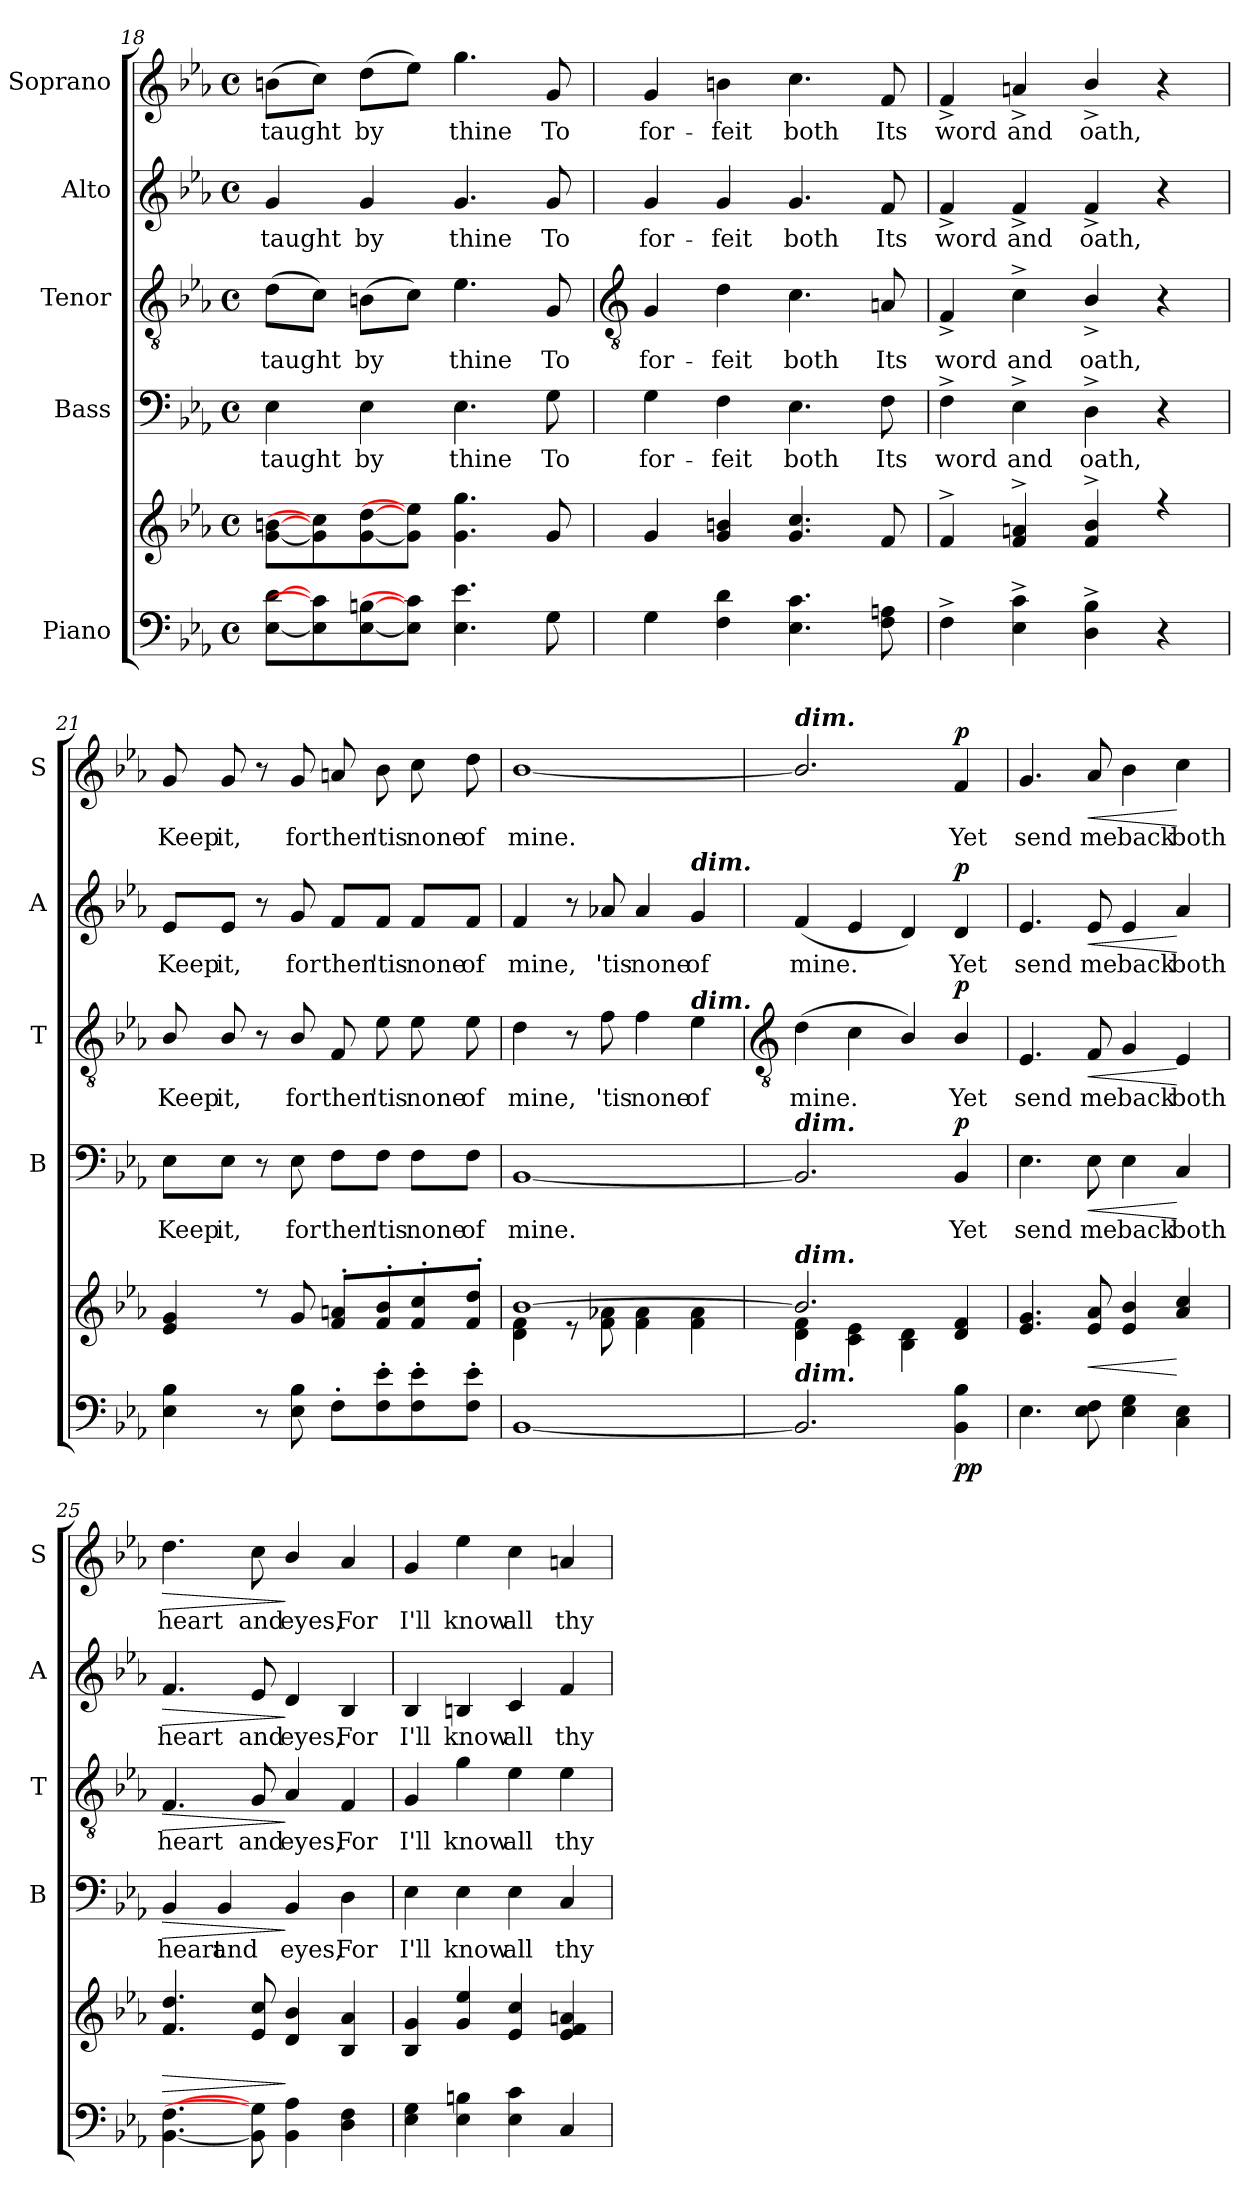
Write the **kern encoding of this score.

**kern	**kern	**dynam	**kern	**text	**dynam	**kern	**text	**dynam	**kern	**text	**dynam	**kern	**text	**dynam
*part5	*part5	*part5	*part4	*part4	*part4	*part3	*part3	*part3	*part2	*part2	*part2	*part1	*part1	*part1
*staff6	*staff5	*staff5/6	*staff4	*staff4	*staff4	*staff3	*staff3	*staff3	*staff2	*staff2	*staff2	*staff1	*staff1	*staff1
*I"Piano	*	*	*I"Bass	*	*	*I"Tenor	*	*	*I"Alto	*	*	*I"Soprano	*	*
*	*	*	*I'B	*	*	*I'T	*	*	*I'A	*	*	*I'S	*	*
*clefF4	*clefG2	*	*clefF4	*	*	*clefGv2	*	*	*clefG2	*	*	*clefG2	*	*
*k[b-e-a-]	*k[b-e-a-]	*	*k[b-e-a-]	*	*	*k[b-e-a-]	*	*	*k[b-e-a-]	*	*	*k[b-e-a-]	*	*
*E-:	*E-:	*	*E-:	*	*	*E-:	*	*	*E-:	*	*	*E-:	*	*
*M4/4	*M4/4	*	*M4/4	*	*	*M4/4	*	*	*M4/4	*	*	*M4/4	*	*
*met(c)	*met(c)	*	*met(c)	*	*	*met(c)	*	*	*met(c)	*	*	*met(c)	*	*
=18	=18	=18	=18	=18	=18	=18	=18	=18	=18	=18	=18	=18	=18	=18
!	!	!	!	!LO:LY:b	!	!	!LO:LY:b	!	!	!LO:LY:b	!	!	!LO:LY:b	!
[8E- [8dL	[8g [8bnL	.	4E-	taught	.	(>8dL	taught	.	4g	taught	.	(>8bnL	taught	.
8E-] 8c]	8g] 8cc]	.	.	.	.	8cJ)	.	.	.	.	.	8ccJ)	.	.
!	!	!	!	!LO:LY:b	!	!	!LO:LY:b	!	!	!LO:LY:b	!	!	!LO:LY:b	!
[8E- [8Bn	[8g [8dd	.	4E-	by	.	(>8BnL	by	.	4g	by	.	(>8ddL	by	.
8E-] 8c]J	8g] 8ee-]J	.	.	.	.	8cJ)	.	.	.	.	.	8ee-J)	.	.
!	!	!	!	!LO:LY:b	!	!	!LO:LY:b	!	!	!LO:LY:b	!	!	!LO:LY:b	!
4.E- 4.e-	4.g 4.gg	.	4.E-	thine	.	4.e-	thine	.	4.g	thine	.	4.gg	thine	.
!	!	!	!	!LO:LY:b	!	!	!LO:LY:b	!	!	!LO:LY:b	!	!	!LO:LY:b	!
8G	8g	.	8G	To	.	8G	To	.	8g	To	.	8g	To	.
!!LO:LB:g=z
=19	=19	=19	=19	=19	=19	=19	=19	=19	=19	=19	=19	=19	=19	=19
*	*	*	*	*	*	*clefGv2	*	*	*	*	*	*	*	*
*	*^	*	*	*	*	*	*	*	*	*	*	*	*	*
!	!	!	!	!	!LO:LY:b	!	!	!LO:LY:b	!	!	!LO:LY:b	!	!	!LO:LY:b	!
4G	4g/	1ryy	.	4G	for-	.	4G	for-	.	4g	for-	.	4g	for-	.
!	!	!	!	!	!LO:LY:b	!	!	!LO:LY:b	!	!	!LO:LY:b	!	!	!LO:LY:b	!
4F 4d	4g/ 4bn/	.	.	4F	-feit	.	4d	-feit	.	4g	-feit	.	4bn	-feit	.
!	!	!	!	!	!LO:LY:b	!	!	!LO:LY:b	!	!	!LO:LY:b	!	!	!LO:LY:b	!
4.E- 4.c	4.g/ 4.cc/	.	.	4.E-	both	.	4.c	both	.	4.g	both	.	4.cc	both	.
!	!	!	!	!	!LO:LY:b	!	!	!LO:LY:b	!	!	!LO:LY:b	!	!	!LO:LY:b	!
8F 8An	8f/	.	.	8F	Its	.	8An	Its	.	8f	Its	.	8f	Its	.
=20	=20	=20	=20	=20	=20	=20	=20	=20	=20	=20	=20	=20	=20	=20	=20
!	!	!	!	!	!LO:LY:b	!	!	!LO:LY:b	!	!	!LO:LY:b	!	!	!LO:LY:b	!
4F^	4f^/	1ryy	.	4F^	word	.	4F^	word	.	4f^	word	.	4f^	word	.
!	!	!	!	!	!LO:LY:b	!	!	!LO:LY:b	!	!	!LO:LY:b	!	!	!LO:LY:b	!
4E-^ 4c^	4f/^ 4an/^	.	.	4E-^	and	.	4c^	and	.	4f^	and	.	4an^	and	.
!	!	!	!	!	!LO:LY:b	!	!	!LO:LY:b	!	!	!LO:LY:b	!	!	!LO:LY:b	!
4D^ 4B-^	4f/^ 4b-/^	.	.	4D^	oath,	.	4B-^/	oath,	.	4f^	oath,	.	4b-^/	oath,	.
4r	4r	.	.	4r	.	.	4r	.	.	4r	.	.	4r	.	.
=21	=21	=21	=21	=21	=21	=21	=21	=21	=21	=21	=21	=21	=21	=21	=21
!	!	!	!	!	!LO:LY:b	!	!	!LO:LY:b	!	!	!LO:LY:b	!	!	!LO:LY:b	!
4E- 4B-	4e-/ 4g/	1ryy	.	8E-\L	Keep	.	8B-/	Keep	.	8e-/L	Keep	.	8g	Keep	.
!	!	!	!	!	!LO:LY:b	!	!	!LO:LY:b	!	!	!LO:LY:b	!	!	!LO:LY:b	!
.	.	.	.	8E-\J	it,	.	8B-/	it,	.	8e-/J	it,	.	8g	it,	.
8r	8r	.	.	8r	.	.	8r	.	.	8r	.	.	8r	.	.
!	!	!	!	!	!LO:LY:b	!	!	!LO:LY:b	!	!	!LO:LY:b	!	!	!LO:LY:b	!
8E- 8B-	8g/	.	.	8E-	for	.	8B-/	for	.	8g	for	.	8g	for	.
!	!	!	!	!	!LO:LY:b	!	!	!LO:LY:b	!	!	!LO:LY:b	!	!	!LO:LY:b	!
8F'L	8f/' 8an/'L	.	.	8F\L	then	.	8F	then	.	8f/L	then	.	8an	then	.
!	!	!	!	!	!LO:LY:b	!	!	!LO:LY:b	!	!	!LO:LY:b	!	!	!LO:LY:b	!
8F' 8e-'	8f/' 8b-/'	.	.	8F\J	'tis	.	8e-	'tis	.	8f/J	'tis	.	8b-	'tis	.
!	!	!	!	!	!LO:LY:b	!	!	!LO:LY:b	!	!	!LO:LY:b	!	!	!LO:LY:b	!
8F' 8e-'	8f/' 8cc/'	.	.	8F\L	none	.	8e-	none	.	8f/L	none	.	8cc	none	.
!	!	!	!	!	!LO:LY:b	!	!	!LO:LY:b	!	!	!LO:LY:b	!	!	!LO:LY:b	!
8F' 8e-'J	8f/' 8dd/'J	.	.	8F\J	of	.	8e-	of	.	8f/J	of	.	8dd	of	.
=22	=22	=22	=22	=22	=22	=22	=22	=22	=22	=22	=22	=22	=22	=22	=22
!	!	!	!	!	!LO:LY:b	!	!	!LO:LY:b	!	!	!LO:LY:b	!	!	!LO:LY:b	!
[1BB-	[1b-/	4d\ 4f\	.	[1BB-	mine.	.	4d	mine,	.	4f	mine,	.	[1b-/	mine.	.
.	.	8r	.	.	.	.	8r	.	.	8r	.	.	.	.	.
!	!	!	!	!	!	!	!	!LO:LY:b	!	!	!LO:LY:b	!	!	!	!
.	.	8f\ 8a-X\	.	.	.	.	8f	'tis	.	8a-X	'tis	.	.	.	.
!	!	!	!	!	!	!	!	!LO:LY:b	!	!	!LO:LY:b	!	!	!	!
.	.	4f\ 4a-\	.	.	.	.	4f	none	.	4a-	none	.	.	.	.
!	!	!	!	!	!	!	!	!	!	!LO:TX:a:Bi:t=dim.	!	!	!	!	!
!	!	!	!	!	!	!	!LO:TX:a:Bi:t=dim.	!	!	!	!	!	!	!	!
!	!	!	!	!	!	!	!	!LO:LY:b	!	!	!LO:LY:b	!	!	!	!
.	.	4f\ 4a-\	.	.	.	.	4e-	of	.	4g	of	.	.	.	.
!!LO:LB:g=z
=23	=23	=23	=23	=23	=23	=23	=23	=23	=23	=23	=23	=23	=23	=23	=23
*	*	*	*	*	*	*	*clefGv2	*	*	*	*	*	*	*	*
!	!	!	!	!	!	!	!	!	!	!	!	!	!LO:TX:a:Bi:t=dim.	!	!
!	!	!	!	!LO:TX:a:Bi:t=dim.	!	!	!	!	!	!	!	!	!	!	!
!	!LO:TX:a:Bi:t=dim.	!	!	!	!	!	!	!	!	!	!	!	!	!	!
!LO:TX:a:Bi:t=dim.	!	!	!	!	!	!	!	!	!	!	!	!	!	!	!
!	!	!	!	!	!	!	!	!LO:LY:b	!	!	!LO:LY:b	!	!	!	!
2.BB-]	2.b-/]	4d\ 4f\	.	2.BB-]	.	.	(>4d	mine.	.	(<4f	mine.	.	2.b-/]	.	.
.	.	4c\ 4e-\	.	.	.	.	4c	.	.	4e-	.	.	.	.	.
.	.	4B-\ 4d\	.	.	.	.	4B-/)	.	.	4d)	.	.	.	.	.
!	!	!	!LO:DY:b=2	!	!LO:LY:b	!	!	!LO:LY:b	!	!	!LO:LY:b	!	!	!LO:LY:b	!
!	!	!	!LO:DY:n=1:b	!	!	!LO:DY:b	!	!	!LO:DY:b	!	!	!LO:DY:b	!	!	!LO:DY:b
4BB-\ 4B-\	4d 4f	4ryy	p p	4BB-	Yet	p	4B-/	Yet	p	4d	Yet	p	4f	Yet	p
=24	=24	=24	=24	=24	=24	=24	=24	=24	=24	=24	=24	=24	=24	=24	=24
!	!	!	!	!	!LO:LY:b	!	!	!LO:LY:b	!	!	!LO:LY:b	!	!	!LO:LY:b	!
4.E-	4.e- 4.g	1ryy	.	4.E-	send	.	4.E-/	send	.	4.e-	send	.	4.g	send	.
!	!	!	!LO:HP:b	!	!LO:LY:b	!LO:HP:b	!	!LO:LY:b	!LO:HP:b	!	!LO:LY:b	!LO:HP:b	!	!LO:LY:b	!LO:HP:b
8E- 8F	8e- 8a-	.	<	8E-	me	<	8F/	me	<	8e-	me	<	8a-	me	<
!	!	!	!	!	!LO:LY:b	!	!	!LO:LY:b	!	!	!LO:LY:b	!	!	!LO:LY:b	!
4E- 4G	4e- 4b-	.	.	4E-	back	.	4G/	back	.	4e-	back	.	4b-	back	.
!	!	!	!	!	!LO:LY:b	!	!	!LO:LY:b	!	!	!LO:LY:b	!	!	!LO:LY:b	!
4C 4E-	4a- 4cc	.	[	4C	both	[	4E-	both	[	4a-	both	[	4cc	both	[
=25	=25	=25	=25	=25	=25	=25	=25	=25	=25	=25	=25	=25	=25	=25	=25
!	!	!	!LO:HP:b	!	!LO:LY:b	!LO:HP:b	!	!LO:LY:b	!LO:HP:b	!	!LO:LY:b	!LO:HP:b	!	!LO:LY:b	!LO:HP:b
[4.BB- [4.F	4.f 4.dd	1ryy	>	4BB-	heart	>	4.F	heart	>	4.f	heart	>	4.dd	heart	>
!	!	!	!	!	!LO:LY:b	!	!	!	!	!	!	!	!	!	!
.	.	.	.	4BB-	and	.	.	.	.	.	.	.	.	.	.
!	!	!	!	!	!	!	!	!LO:LY:b	!	!	!LO:LY:b	!	!	!LO:LY:b	!
8BB-] 8G]	8e- 8cc	.	.	.	.	.	8G	and	.	8e-	and	.	8cc	and	.
!	!	!	!	!	!LO:LY:b	!	!	!LO:LY:b	!	!	!LO:LY:b	!	!	!LO:LY:b	!
4BB- 4A-	4d/ 4b-/	.	]	4BB-	eyes,	]	4A-	eyes,	]	4d	eyes,	]	4b-/	eyes,	]
!	!	!	!	!	!LO:LY:b	!	!	!LO:LY:b	!	!	!LO:LY:b	!	!	!LO:LY:b	!
4D 4F	4B- 4a-	.	.	4D	For	.	4F	For	.	4B-	For	.	4a-	For	.
=26	=26	=26	=26	=26	=26	=26	=26	=26	=26	=26	=26	=26	=26	=26	=26
!	!	!	!	!	!LO:LY:b	!	!	!LO:LY:b	!	!	!LO:LY:b	!	!	!LO:LY:b	!
4E- 4G	4B- 4g	1ryy	.	4E-	I'll	.	4G	I'll	.	4B-	I'll	.	4g	I'll	.
!	!	!	!	!	!LO:LY:b	!	!	!LO:LY:b	!	!	!LO:LY:b	!	!	!LO:LY:b	!
4E- 4Bn	4g 4ee-	.	.	4E-	know	.	4g	know	.	4Bn	know	.	4ee-	know	.
!	!	!	!	!	!LO:LY:b	!	!	!LO:LY:b	!	!	!LO:LY:b	!	!	!LO:LY:b	!
4E- 4c	4e- 4cc	.	.	4E-	all	.	4e-	all	.	4c	all	.	4cc	all	.
!	!	!	!	!	!LO:LY:b	!	!	!LO:LY:b	!	!	!LO:LY:b	!	!	!LO:LY:b	!
4C	4e- 4f 4an	.	.	4C	thy	.	4e-	thy	.	4f	thy	.	4an	thy	.
*	*v	*v	*	*	*	*	*	*	*	*	*	*	*	*	*
=	=	=	=	=	=	=	=	=	=	=	=	=	=	=
*-	*-	*-	*-	*-	*-	*-	*-	*-	*-	*-	*-	*-	*-	*-
